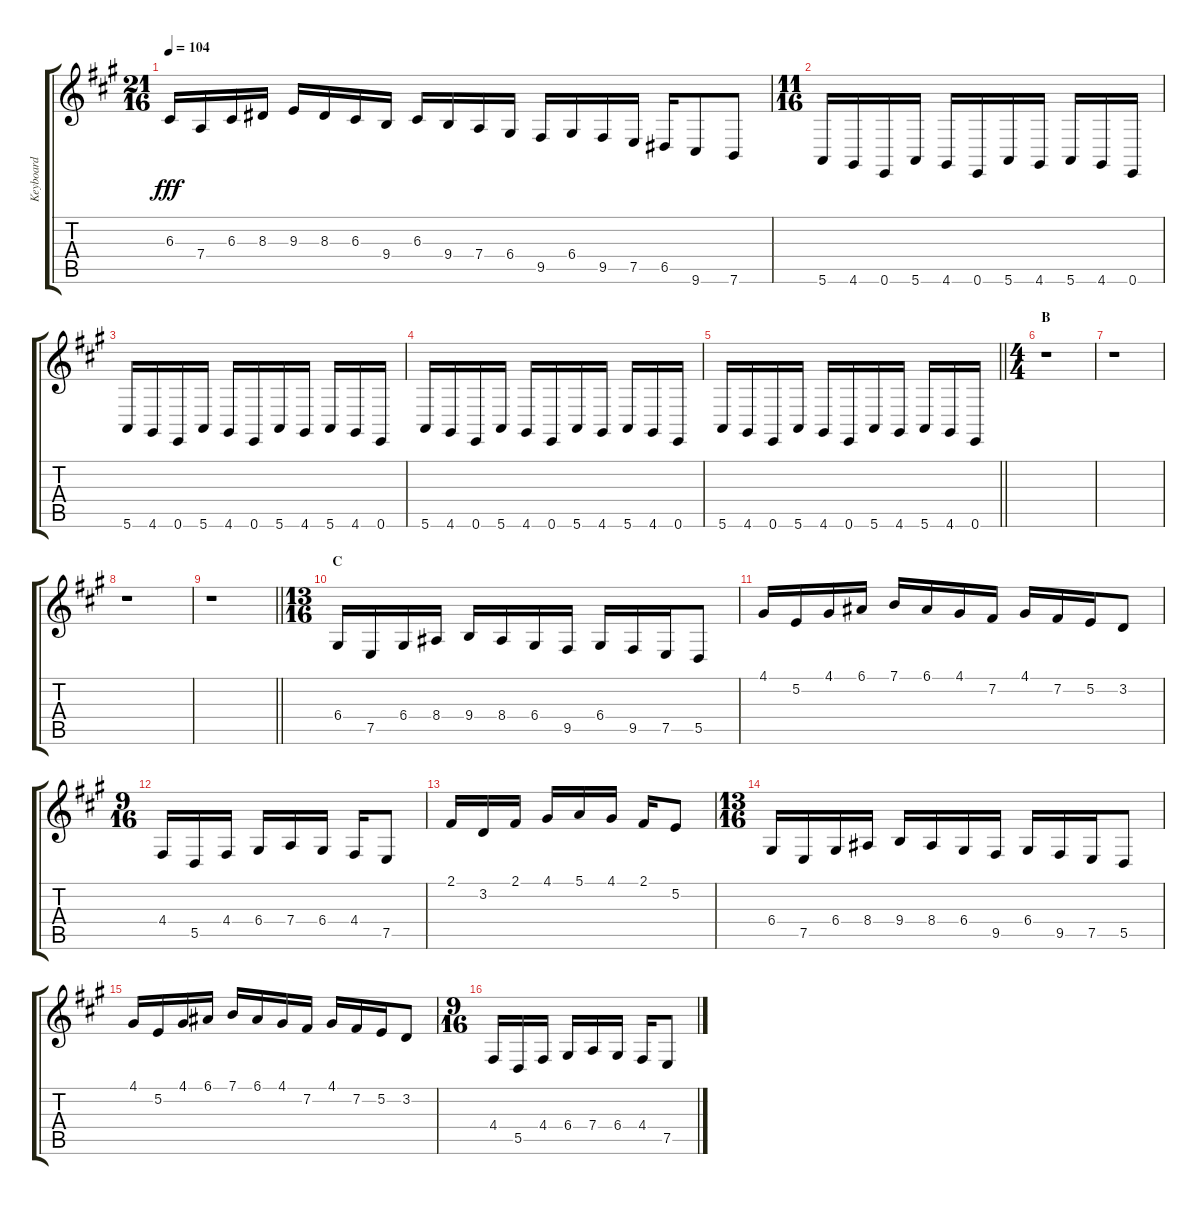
\track ("Keyboard" "Keyboard") {instrument clavinet}
\staff {score tabs}
\tuning (E4 B3 G3 D3 A2 E2) {hide}
\ts (21 16)
\tempo 104
\clef g2
\ks a
6.3.16{dy fff} 7.4.16 6.3.16 8.3.16 9.3.16 8.3.16 6.3.16 9.4.16 6.3.16 9.4.16 7.4.16 6.4.16 9.5.16 6.4.16 9.5.16 7.5.16 6.5.16 9.6.8 7.6.8 |
\ts (11 16)
5.6.16 4.6.16 0.6.16 5.6.16 4.6.16 0.6.16 5.6.16 4.6.16 5.6.16 4.6.16 0.6.16 |
5.6.16 4.6.16 0.6.16 5.6.16 4.6.16 0.6.16 5.6.16 4.6.16 5.6.16 4.6.16 0.6.16 |
5.6.16 4.6.16 0.6.16 5.6.16 4.6.16 0.6.16 5.6.16 4.6.16 5.6.16 4.6.16 0.6.16 |
\barLineRight lightlight
5.6.16 4.6.16 0.6.16 5.6.16 4.6.16 0.6.16 5.6.16 4.6.16 5.6.16 4.6.16 0.6.16 |
\ts (4 4)
\section ("" "B")
r.1 |
r.1 |
r.1 |
\barLineRight lightlight
r.1 |
\ts (13 16)
\section ("" "C")
6.4.16 7.5.16 6.4.16 8.4.16 9.4.16 8.4.16 6.4.16 9.5.16 6.4.16 9.5.16 7.5.16 5.5.8 |
4.1.16 5.2.16 4.1.16 6.1.16 7.1.16 6.1.16 4.1.16 7.2.16 4.1.16 7.2.16 5.2.16 3.2.8 |
\ts (9 16)
4.4.16 5.5.16 4.4.16 6.4.16 7.4.16 6.4.16 4.4.16 7.5.8 |
2.1.16 3.2.16 2.1.16 4.1.16 5.1.16 4.1.16 2.1.16 5.2.8 |
\ts (13 16)
6.4.16 7.5.16 6.4.16 8.4.16 9.4.16 8.4.16 6.4.16 9.5.16 6.4.16 9.5.16 7.5.16 5.5.8 |
4.1.16 5.2.16 4.1.16 6.1.16 7.1.16 6.1.16 4.1.16 7.2.16 4.1.16 7.2.16 5.2.16 3.2.8 |
\ts (9 16)
4.4.16 5.5.16 4.4.16 6.4.16 7.4.16 6.4.16 4.4.16 7.5.8
